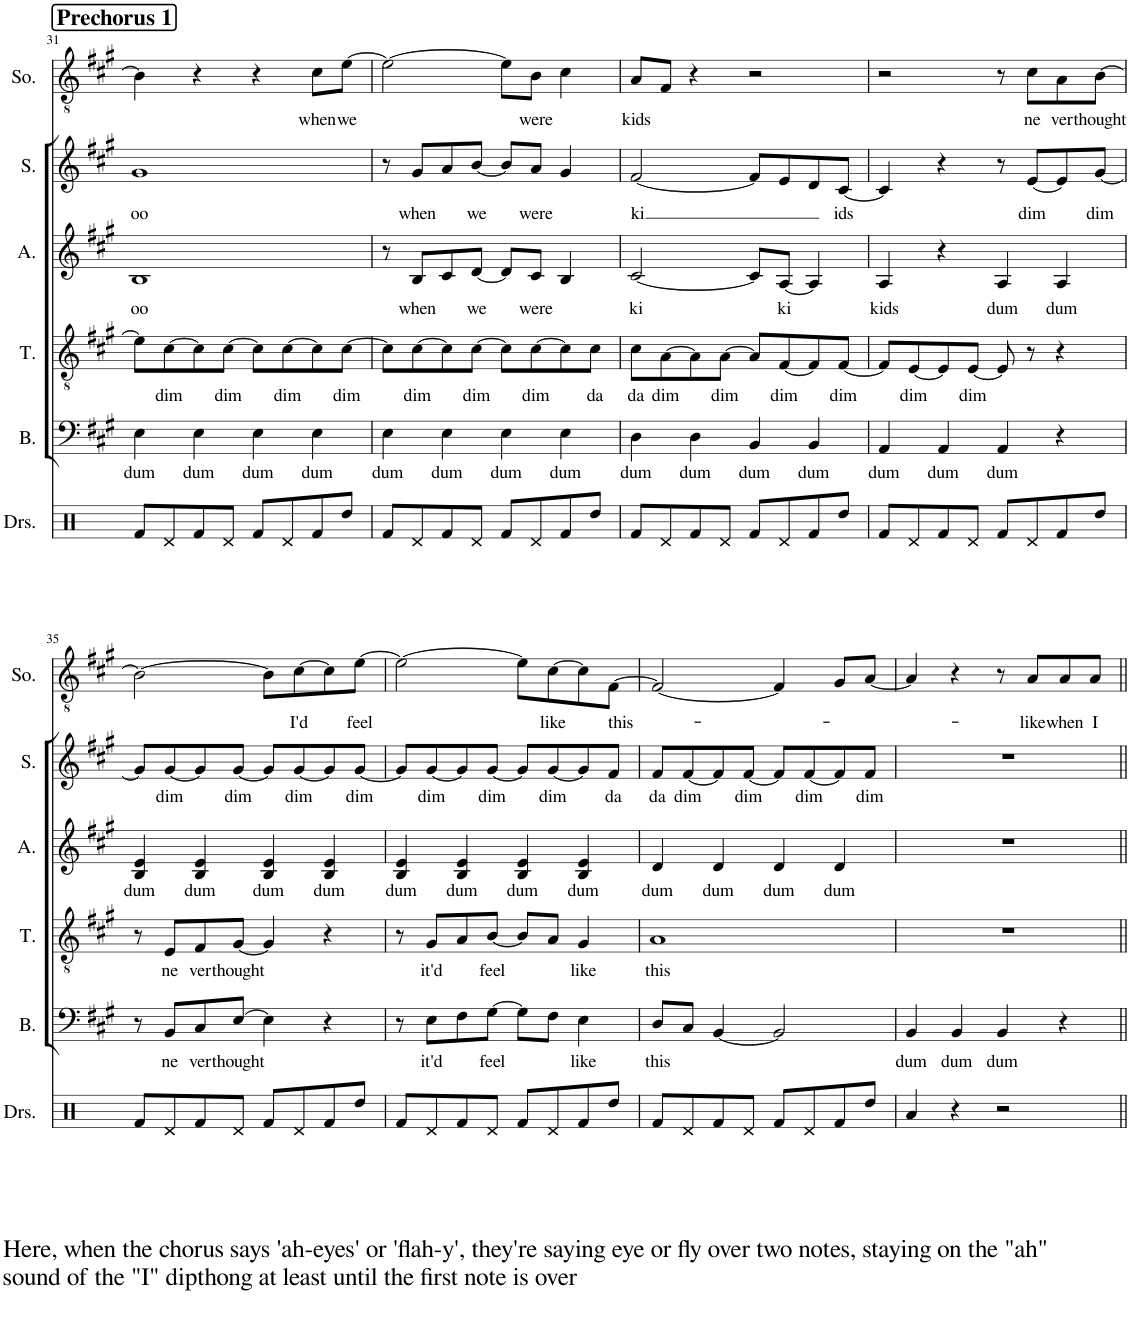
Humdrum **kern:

**kern	**kern	**text	**kern	**text	**kern	**text	**kern	**text	**kern	**text
*part6	*part5	*part5	*part4	*part4	*part3	*part3	*part2	*part2	*part1	*part1
*staff6	*staff5	*staff5	*staff4	*staff4	*staff3	*staff3	*staff2	*staff2	*staff1	*staff1
*I"Drumset	*I"Bass	*	*I"Tenor	*	*I"Alto	*	*I"Soprano	*	*I"Soloist	*
*I'Drs.	*I'B.	*	*I'T.	*	*I'A.	*	*I'S.	*	*I'So.	*
!!LO:PB:g=z
*clefX	*clefF4	*	*clefGv2	*	*clefG2	*	*clefG2	*	*clefGv2	*
*k[]	*k[f#c#g#]	*	*k[f#c#g#]	*	*k[f#c#g#]	*	*k[f#c#g#]	*	*k[f#c#g#]	*
*M4/4	*M4/4	*	*M4/4	*	*M4/4	*	*M4/4	*	*M4/4	*
!!LO:REH:place=s1:a:B:cj:fs=14:t=Prechorus 1
=31	=31	=31	=31	=31	=31	=31	=31	=31	=31	=31
!	!	!LO:LY:b	!	!	!	!LO:LY:b	!	!LO:LY:b	!	!
8Rf/L	4E\	dum	8e\L]	.	1B	oo	1g#	oo	4B\]	.
!	!	!	!	!LO:LY:b	!	!	!	!	!	!
8Rd/	.	.	[8c#\	dim	.	.	.	.	.	.
!	!	!LO:LY:b	!	!	!	!	!	!	!	!
8Rf/	4E\	dum	8c#\]	.	.	.	.	.	4r	.
!	!	!	!	!LO:LY:b	!	!	!	!	!	!
8Rd/J	.	.	[8c#\J	dim	.	.	.	.	.	.
!	!	!LO:LY:b	!	!	!	!	!	!	!	!
8Rf/L	4E\	dum	8c#\L]	.	.	.	.	.	4r	.
!	!	!	!	!LO:LY:b	!	!	!	!	!	!
8Rd/	.	.	[8c#\	dim	.	.	.	.	.	.
!	!	!LO:LY:b	!	!	!	!	!	!	!	!LO:LY:b
8Rf/	4E\	dum	8c#\]	.	.	.	.	.	8c#\L	when
!	!	!	!	!LO:LY:b	!	!	!	!	!	!LO:LY:b
8Rdd/J	.	.	[8c#\J	dim	.	.	.	.	[8e\J	we
=32	=32	=32	=32	=32	=32	=32	=32	=32	=32	=32
!	!	!LO:LY:b	!	!	!	!	!	!	!	!
8Rf/L	4E\	dum	8c#\L]	.	8r	.	8r	.	2e\_	.
!	!	!	!	!LO:LY:b	!	!LO:LY:b	!	!LO:LY:b	!	!
8Rd/	.	.	[8c#\	dim	8B/L	when	8g#/L	when	.	.
!	!	!LO:LY:b	!	!	!	!	!	!	!	!
8Rf/	4E\	dum	8c#\]	.	8c#/	.	8a/	.	.	.
!	!	!	!	!LO:LY:b	!	!LO:LY:b	!	!LO:LY:b	!	!
8Rd/J	.	.	[8c#\J	dim	[8d/J	we	[8b/J	we	.	.
!	!	!LO:LY:b	!	!	!	!	!	!	!	!
8Rf/L	4E\	dum	8c#\L]	.	8d/L]	.	8b/L]	.	8e\L]	.
!	!	!	!	!LO:LY:b	!	!LO:LY:b	!	!LO:LY:b	!	!LO:LY:b
8Rd/	.	.	[8c#\	dim	8c#/J	were	8a/J	were	8B\J	were
!	!	!LO:LY:b	!	!	!	!	!	!	!	!
8Rf/	4E\	dum	8c#\]	.	4B/	.	4g#/	.	4c#\	.
!	!	!	!	!LO:LY:b	!	!	!	!	!	!
8Rdd/J	.	.	8c#\J	da	.	.	.	.	.	.
=33	=33	=33	=33	=33	=33	=33	=33	=33	=33	=33
!	!	!LO:LY:b	!	!LO:LY:b	!	!LO:LY:b	!	!LO:LY:b	!	!LO:LY:b
8Rf/L	4D\	dum	8c#\L	da	[2c#/	ki	[2f#/	ki	8A/L	kids
!	!	!	!	!LO:LY:b	!	!	!	!	!	!
8Rd/	.	.	[8A\	dim	.	.	.	.	8F#/J	.
!	!	!LO:LY:b	!	!	!	!	!	!	!	!
8Rf/	4D\	dum	8A\]	.	.	.	.	.	4r	.
!	!	!	!	!LO:LY:b	!	!	!	!	!	!
8Rd/J	.	.	[8A\J	dim	.	.	.	.	.	.
!	!	!LO:LY:b	!	!	!	!	!	!	!	!
8Rf/L	4BB/	dum	8A/L]	.	8c#/L]	.	8f#/L]	.	2r	.
!	!	!	!	!LO:LY:b	!	!LO:LY:b	!	!	!	!
8Rd/	.	.	[8F#/	dim	[8A/J	ki	8e/	.	.	.
!	!	!LO:LY:b	!	!	!	!	!	!	!	!
8Rf/	4BB/	dum	8F#/]	.	4A/]	.	8d/	.	.	.
!	!	!	!	!LO:LY:b	!	!	!	!LO:LY:b	!	!
8Rdd/J	.	.	[8F#/J	dim	.	.	[8c#/J	ids	.	.
=34	=34	=34	=34	=34	=34	=34	=34	=34	=34	=34
!	!	!LO:LY:b	!	!	!	!LO:LY:b	!	!	!	!
8Rf/L	4AA/	dum	8F#/L]	.	4A/	kids	4c#/]	.	2r	.
!	!	!	!	!LO:LY:b	!	!	!	!	!	!
8Rd/	.	.	[8E/	dim	.	.	.	.	.	.
!	!	!LO:LY:b	!	!	!	!	!	!	!	!
8Rf/	4AA/	dum	8E/]	.	4r	.	4r	.	.	.
!	!	!	!	!LO:LY:b	!	!	!	!	!	!
8Rd/J	.	.	[8E/J	dim	.	.	.	.	.	.
!	!	!LO:LY:b	!	!	!	!LO:LY:b	!	!	!	!
8Rf/L	4AA/	dum	8E/]	.	4A/	dum	8r	.	8r	.
!	!	!	!	!	!	!	!	!LO:LY:b	!	!LO:LY:b
8Rd/	.	.	8r	.	.	.	[8e/L	dim	8c#\L	ne
!	!	!	!	!	!	!LO:LY:b	!	!	!	!LO:LY:b
8Rf/	4r	.	4r	.	4A/	dum	8e/]	.	8A\	ver
!	!	!	!	!	!	!	!	!LO:LY:b	!	!LO:LY:b
8Rdd/J	.	.	.	.	.	.	[8g#/J	dim	[8B\J	thought
!!LO:LB:g=z
=35	=35	=35	=35	=35	=35	=35	=35	=35	=35	=35
!LO:TX:b:t=Here, when the chorus says 'ah-eyes' or 'flah-y', they're saying eye or fly over two notes, staying on the "ah"	!	!	!	!	!	!	!	!	!	!
!LO:TX:b:t=sound of the "I" dipthong at least until the first note is over	!	!	!	!	!	!	!	!	!	!
!	!	!	!	!	!	!LO:LY:b	!	!	!	!
8Rf/L	8r	.	8r	.	4B/ 4e/	dum	8g#/L]	.	2B\_	.
!	!	!LO:LY:b	!	!LO:LY:b	!	!	!	!LO:LY:b	!	!
8Rd/	8BB/L	ne	8E/L	ne	.	.	[8g#/	dim	.	.
!	!	!LO:LY:b	!	!LO:LY:b	!	!LO:LY:b	!	!	!	!
8Rf/	8C#/	ver	8F#/	ver	4B/ 4e/	dum	8g#/]	.	.	.
!	!	!LO:LY:b	!	!LO:LY:b	!	!	!	!LO:LY:b	!	!
8Rd/J	[8E/J	thought	[8G#/J	thought	.	.	[8g#/J	dim	.	.
!	!	!	!	!	!	!LO:LY:b	!	!	!	!
8Rf/L	4E\]	.	4G#/]	.	4B/ 4e/	dum	8g#/L]	.	8B\L]	.
!	!	!	!	!	!	!	!	!LO:LY:b	!	!LO:LY:b
8Rd/	.	.	.	.	.	.	[8g#/	dim	[8c#\	I'd
!	!	!	!	!	!	!LO:LY:b	!	!	!	!
8Rf/	4r	.	4r	.	4B/ 4e/	dum	8g#/]	.	8c#\]	.
!	!	!	!	!	!	!	!	!LO:LY:b	!	!LO:LY:b
8Rdd/J	.	.	.	.	.	.	[8g#/J	dim	[8e\J	feel
=36	=36	=36	=36	=36	=36	=36	=36	=36	=36	=36
!	!	!	!	!	!	!LO:LY:b	!	!	!	!
8Rf/L	8r	.	8r	.	4B/ 4e/	dum	8g#/L]	.	2e\_	.
!	!	!LO:LY:b	!	!LO:LY:b	!	!	!	!LO:LY:b	!	!
8Rd/	8E\L	it'd	8G#/L	it'd	.	.	[8g#/	dim	.	.
!	!	!	!	!	!	!LO:LY:b	!	!	!	!
8Rf/	8F#\	.	8A/	.	4B/ 4e/	dum	8g#/]	.	.	.
!	!	!LO:LY:b	!	!LO:LY:b	!	!	!	!LO:LY:b	!	!
8Rd/J	[8G#\J	feel	[8B/J	feel	.	.	[8g#/J	dim	.	.
!	!	!	!	!	!	!LO:LY:b	!	!	!	!
8Rf/L	8G#\L]	.	8B/L]	.	4B/ 4e/	dum	8g#/L]	.	8e\L]	.
!	!	!	!	!	!	!	!	!LO:LY:b	!	!LO:LY:b
8Rd/	8F#\J	.	8A/J	.	.	.	[8g#/	dim	[8c#\	like
!	!	!LO:LY:b	!	!LO:LY:b	!	!LO:LY:b	!	!	!	!
8Rf/	4E\	like	4G#/	like	4B/ 4e/	dum	8g#/]	.	8c#\]	.
!	!	!	!	!	!	!	!	!LO:LY:b	!	!LO:LY:b
8Rdd/J	.	.	.	.	.	.	8f#/J	da	[8F#\J	this-
=37	=37	=37	=37	=37	=37	=37	=37	=37	=37	=37
!	!	!LO:LY:b	!	!LO:LY:b	!	!LO:LY:b	!	!LO:LY:b	!	!
8Rf/L	8D/L	this	1A	this	4d/	dum	8f#/L	da	2F#/_	.
!	!	!	!	!	!	!	!	!LO:LY:b	!	!
8Rd/	8C#/J	.	.	.	.	.	[8f#/	dim	.	.
!	!	!	!	!	!	!LO:LY:b	!	!	!	!
8Rf/	[4BB/	.	.	.	4d/	dum	8f#/]	.	.	.
!	!	!	!	!	!	!	!	!LO:LY:b	!	!
8Rd/J	.	.	.	.	.	.	[8f#/J	dim	.	.
!	!	!	!	!	!	!LO:LY:b	!	!	!	!
8Rf/L	2BB/]	.	.	.	4d/	dum	8f#/L]	.	4F#/]	.
!	!	!	!	!	!	!	!	!LO:LY:b	!	!
8Rd/	.	.	.	.	.	.	[8f#/	dim	.	.
!	!	!	!	!	!	!LO:LY:b	!	!	!	!
8Rf/	.	.	.	.	4d/	dum	8f#/]	.	8G#/L	.
!	!	!	!	!	!	!	!	!LO:LY:b	!	!
8Rdd/J	.	.	.	.	.	.	8f#/J	dim	[8A/J	.
=38	=38	=38	=38	=38	=38	=38	=38	=38	=38	=38
!	!	!LO:LY:b	!	!	!	!	!	!	!	!
4Ra/	4BB/	dum	1r	.	1r	.	1r	.	4A/]	.
!	!	!LO:LY:b	!	!	!	!	!	!	!	!
4r	4BB/	dum	.	.	.	.	.	.	4r	.
!	!	!LO:LY:b	!	!	!	!	!	!	!	!
2r	4BB/	dum	.	.	.	.	.	.	8r	.
!	!	!	!	!	!	!	!	!	!	!LO:LY:b
.	.	.	.	.	.	.	.	.	8A/L	like
!	!	!	!	!	!	!	!	!	!	!LO:LY:b
.	4r	.	.	.	.	.	.	.	8A/	when
!	!	!	!	!	!	!	!	!	!	!LO:LY:b
.	.	.	.	.	.	.	.	.	8A/J	I
=||	=||	=||	=||	=||	=||	=||	=||	=||	=||	=||
*-	*-	*-	*-	*-	*-	*-	*-	*-	*-	*-
